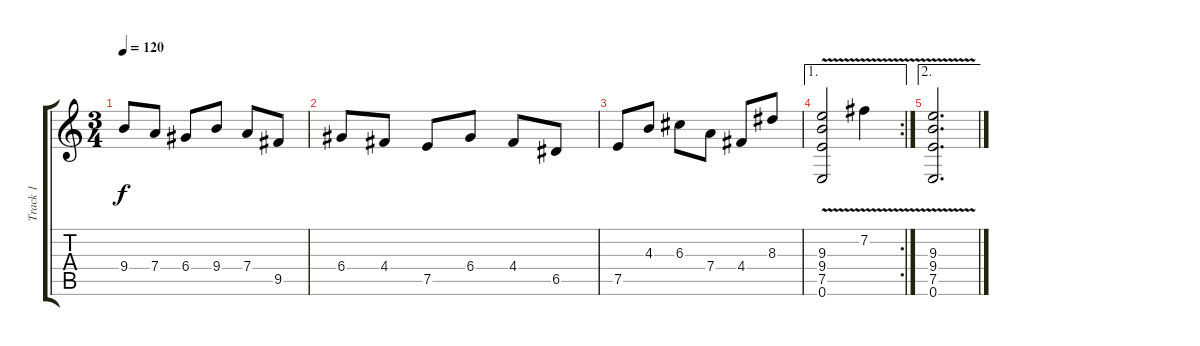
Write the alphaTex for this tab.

\track ("Track 1" "Track 1") {instrument acousticguitarsteel}
\staff {score tabs}
\tuning (E4 B3 G3 D3 A2 E2) {hide}
\ts (3 4)
\tempo 120
\clef g2
\ks c
9.4.8{dy f} 7.4.8 6.4.8 9.4.8 7.4.8 9.5.8 |
6.4.8 4.4.8 7.5.8 6.4.8 4.4.8 6.5.8 |
7.5.8 4.3.8 6.3.8 7.4.8 4.4.8 8.3.8 |
\ae 1
\rc 2
(9.3{v} 9.4 7.5 0.6).2 7.2{v}.4 |
\ae 2
(9.3{v} 9.4 7.5 0.6).2{d}
